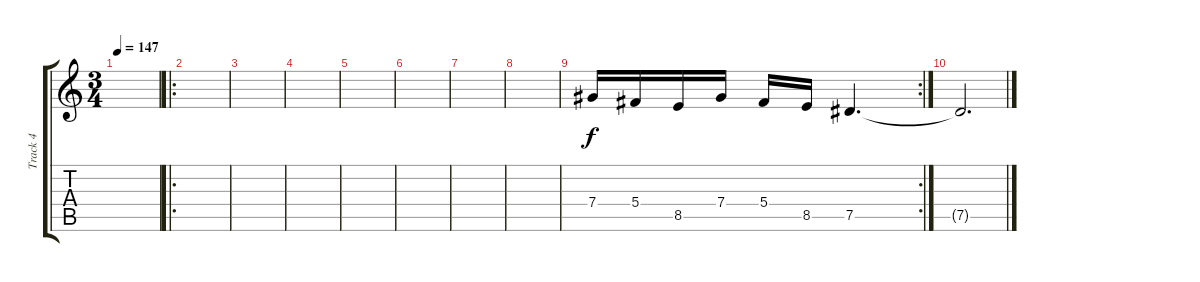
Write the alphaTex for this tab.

\track ("Track 4" "Track 4") {instrument distortionguitar}
\staff {score tabs}
\tuning (Eb4 Bb3 Gb3 Db3 Ab2 Db2) {hide}
\ts (3 4)
\tempo 147
\clef g2
\ks c
|
\ro
|
|
|
|
|
|
|
\rc 2
7.4.16 5.4.16 8.5.16 7.4.16 5.4.16 8.5.16 7.5.4{d} |
7.5{t}.2{d}
